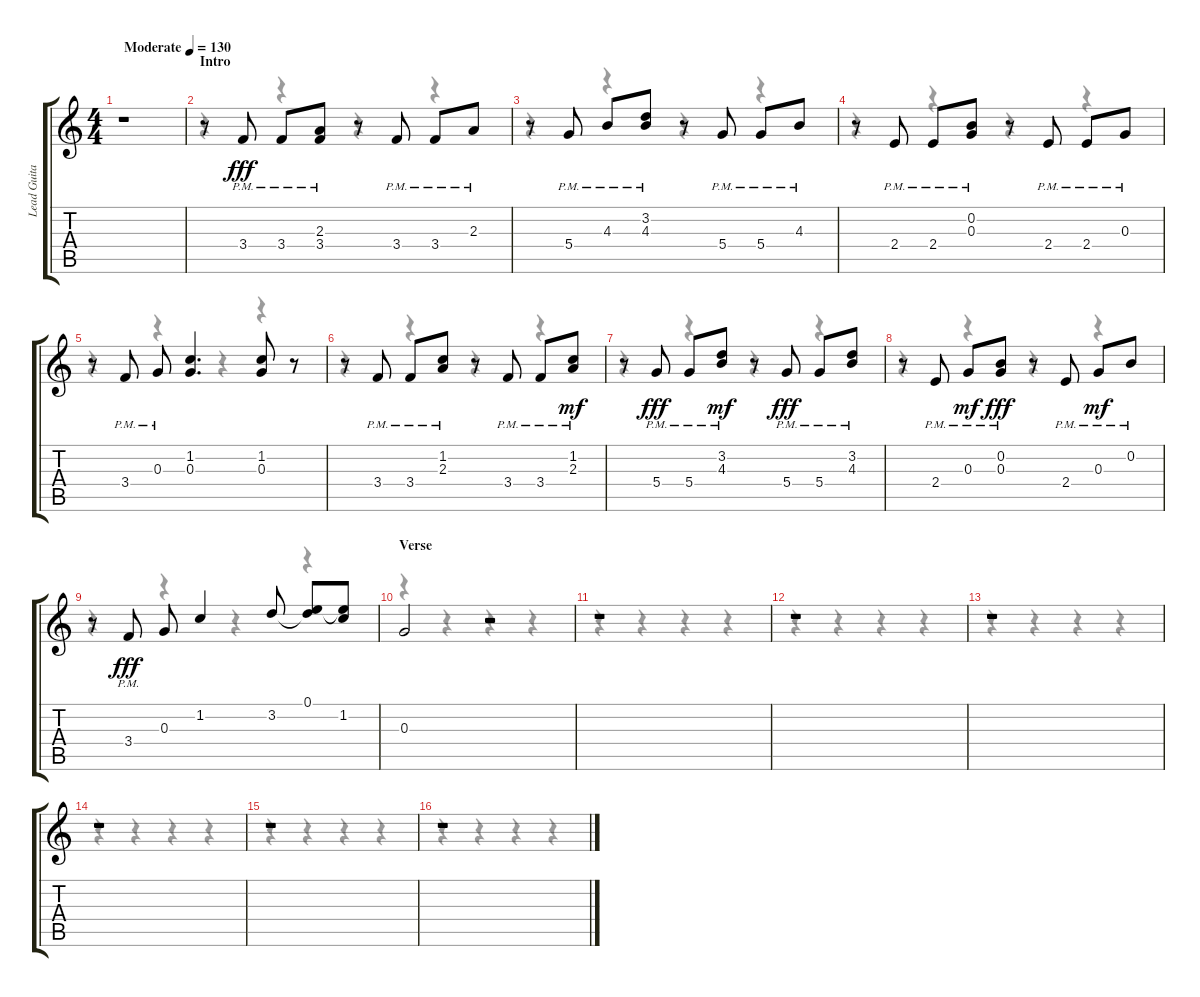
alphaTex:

\track ("Lead Guitar" "Lead Guita") {instrument electricguitarclean}
\staff {score tabs}
\tuning (E4 B3 G3 D3 A2 E2) {hide}
\voice
\ts (4 4)
\tempo (130 "Moderate")
\clef g2
\ks c
r.1{dy fff instrument electricguitarclean} |
\section ("" "Intro")
r.8 3.4{pm}.8 3.4{pm}.8 (2.3{pm} 3.4{pm}).8 r.8 3.4{pm}.8 3.4{pm}.8 2.3{pm}.8 |
r.8 5.4{pm}.8 4.3{pm}.8 (3.2{pm} 4.3{pm}).8 r.8 5.4{pm}.8 5.4{pm}.8 4.3{pm}.8 |
r.8 2.4{pm}.8 2.4{pm}.8 (0.2{pm} 0.3{pm}).8 r.8 2.4{pm}.8 2.4{pm}.8 0.3{pm}.8 |
r.8 3.4{pm}.8 0.3{pm}.8 (1.2 0.3).4{d} (1.2 0.3).8 r.8 |
r.8 3.4{pm}.8 3.4{pm}.8 (1.2{pm} 2.3{pm}).8 r.8 3.4{pm}.8 3.4{pm}.8 (1.2{pm} 2.3{pm}).8{dy mf} |
r.8 5.4{pm}.8{dy fff} 5.4{pm}.8 (3.2{pm} 4.3{pm}).8{dy mf} r.8 5.4{pm}.8{dy fff} 5.4{pm}.8 (3.2{pm} 4.3{pm}).8 |
r.8 2.4{pm}.8 0.3{pm}.8{dy mf} (0.2{pm} 0.3{pm}).8{dy fff} r.8 2.4{pm}.8 0.3{pm}.8{dy mf} 0.2{pm}.8 |
r.8 3.4{pm}.8{dy fff} 0.3.8 1.2.4 3.2.8 (0.1 3.2{t}).8 (0.1{t} 1.2).8 |
\section ("" "Verse")
0.3.2 r.2 |
r.1 |
r.1 |
r.1 |
r.1 |
r.1 |
r.1
\voice
\clef g2
\ottava regular
\simile none
\ks c
|
r.4 r.4 r.4 r.4 |
r.4 r.4 r.4 r.4 |
r.4 r.4 r.4 r.4 |
r.4 r.4 r.4 r.4 |
r.4 r.4 r.4 r.4 |
r.4 r.4 r.4 r.4 |
r.4 r.4 r.4 r.4 |
r.4 r.4 r.4 r.4 |
r.4 r.4 r.4 r.4 |
r.4 r.4 r.4 r.4 |
r.4 r.4 r.4 r.4 |
r.4 r.4 r.4 r.4 |
r.4 r.4 r.4 r.4 |
r.4 r.4 r.4 r.4 |
r.4 r.4 r.4 r.4
